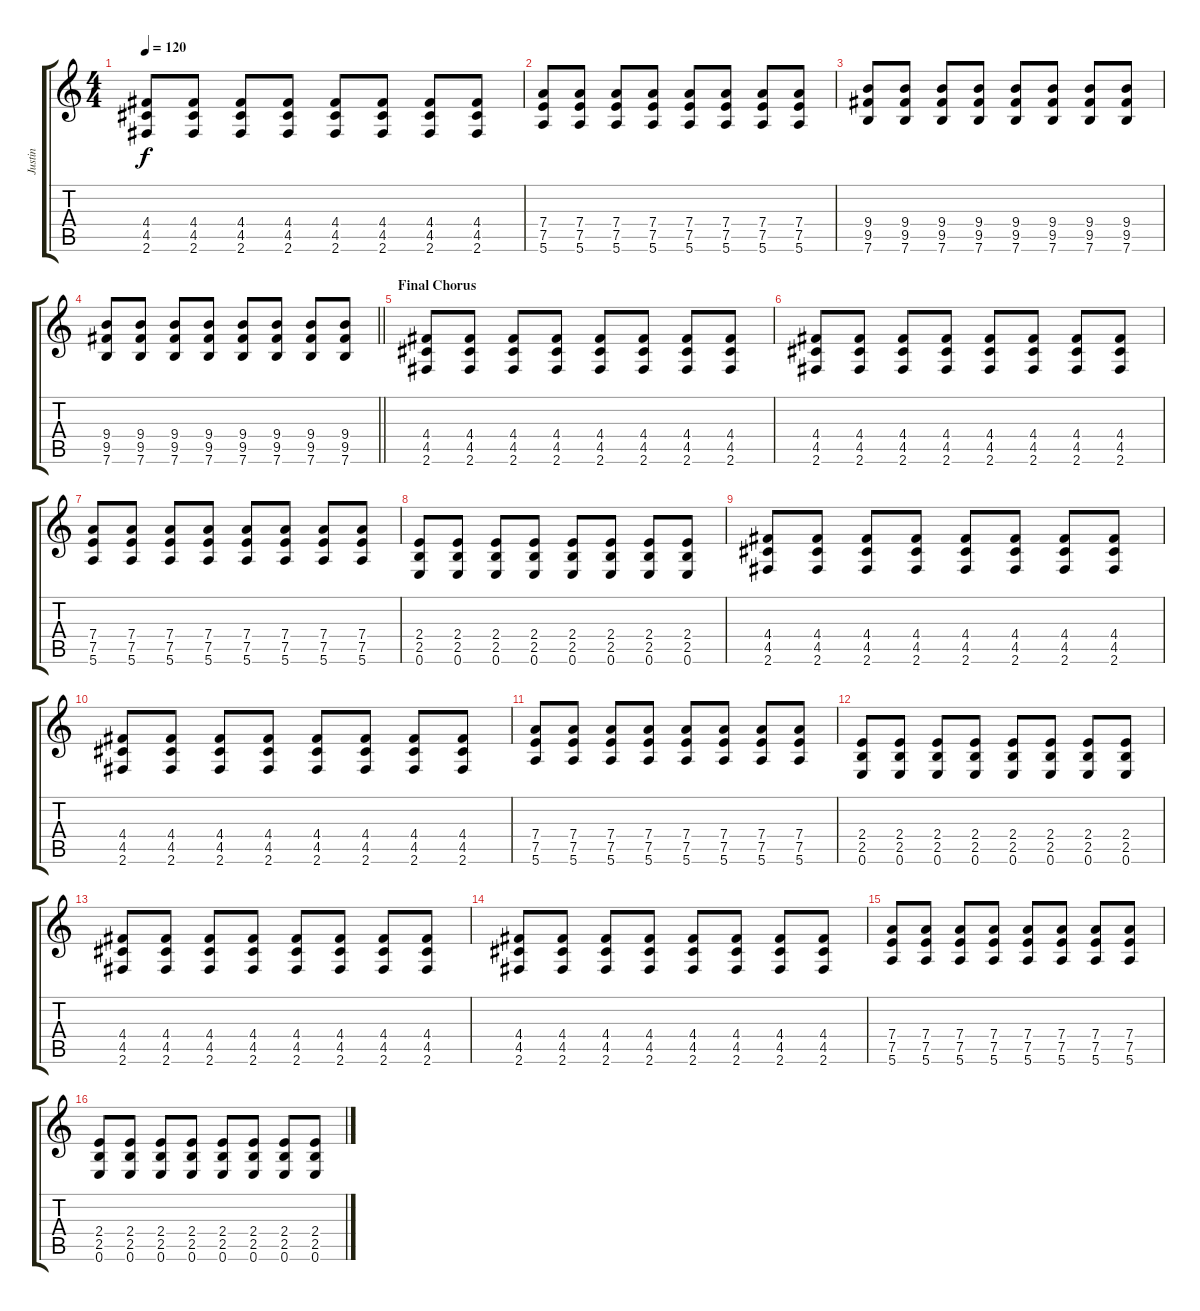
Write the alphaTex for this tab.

\track ("Justin" "Justin") {instrument distortionguitar}
\staff {score tabs}
\tuning (E4 B3 G3 D3 A2 E2) {hide}
\ts (4 4)
\tempo 120
\clef g2
\ks c
(4.4 4.5 2.6).8{dy f} (4.4 4.5 2.6).8 (4.4 4.5 2.6).8 (4.4 4.5 2.6).8 (4.4 4.5 2.6).8 (4.4 4.5 2.6).8 (4.4 4.5 2.6).8 (4.4 4.5 2.6).8 |
(7.4 7.5 5.6).8 (7.4 7.5 5.6).8 (7.4 7.5 5.6).8 (7.4 7.5 5.6).8 (7.4 7.5 5.6).8 (7.4 7.5 5.6).8 (7.4 7.5 5.6).8 (7.4 7.5 5.6).8 |
(9.4 9.5 7.6).8 (9.4 9.5 7.6).8 (9.4 9.5 7.6).8 (9.4 9.5 7.6).8 (9.4 9.5 7.6).8 (9.4 9.5 7.6).8 (9.4 9.5 7.6).8 (9.4 9.5 7.6).8 |
\barLineRight lightlight
(9.4 9.5 7.6).8 (9.4 9.5 7.6).8 (9.4 9.5 7.6).8 (9.4 9.5 7.6).8 (9.4 9.5 7.6).8 (9.4 9.5 7.6).8 (9.4 9.5 7.6).8 (9.4 9.5 7.6).8 |
\section ("" "Final Chorus")
(4.4 4.5 2.6).8 (4.4 4.5 2.6).8 (4.4 4.5 2.6).8 (4.4 4.5 2.6).8 (4.4 4.5 2.6).8 (4.4 4.5 2.6).8 (4.4 4.5 2.6).8 (4.4 4.5 2.6).8 |
(4.4 4.5 2.6).8 (4.4 4.5 2.6).8 (4.4 4.5 2.6).8 (4.4 4.5 2.6).8 (4.4 4.5 2.6).8 (4.4 4.5 2.6).8 (4.4 4.5 2.6).8 (4.4 4.5 2.6).8 |
(7.4 7.5 5.6).8 (7.4 7.5 5.6).8 (7.4 7.5 5.6).8 (7.4 7.5 5.6).8 (7.4 7.5 5.6).8 (7.4 7.5 5.6).8 (7.4 7.5 5.6).8 (7.4 7.5 5.6).8 |
(2.4 2.5 0.6).8 (2.4 2.5 0.6).8 (2.4 2.5 0.6).8 (2.4 2.5 0.6).8 (2.4 2.5 0.6).8 (2.4 2.5 0.6).8 (2.4 2.5 0.6).8 (2.4 2.5 0.6).8 |
(4.4 4.5 2.6).8 (4.4 4.5 2.6).8 (4.4 4.5 2.6).8 (4.4 4.5 2.6).8 (4.4 4.5 2.6).8 (4.4 4.5 2.6).8 (4.4 4.5 2.6).8 (4.4 4.5 2.6).8 |
(4.4 4.5 2.6).8 (4.4 4.5 2.6).8 (4.4 4.5 2.6).8 (4.4 4.5 2.6).8 (4.4 4.5 2.6).8 (4.4 4.5 2.6).8 (4.4 4.5 2.6).8 (4.4 4.5 2.6).8 |
(7.4 7.5 5.6).8 (7.4 7.5 5.6).8 (7.4 7.5 5.6).8 (7.4 7.5 5.6).8 (7.4 7.5 5.6).8 (7.4 7.5 5.6).8 (7.4 7.5 5.6).8 (7.4 7.5 5.6).8 |
(2.4 2.5 0.6).8 (2.4 2.5 0.6).8 (2.4 2.5 0.6).8 (2.4 2.5 0.6).8 (2.4 2.5 0.6).8 (2.4 2.5 0.6).8 (2.4 2.5 0.6).8 (2.4 2.5 0.6).8 |
(4.4 4.5 2.6).8 (4.4 4.5 2.6).8 (4.4 4.5 2.6).8 (4.4 4.5 2.6).8 (4.4 4.5 2.6).8 (4.4 4.5 2.6).8 (4.4 4.5 2.6).8 (4.4 4.5 2.6).8 |
(4.4 4.5 2.6).8 (4.4 4.5 2.6).8 (4.4 4.5 2.6).8 (4.4 4.5 2.6).8 (4.4 4.5 2.6).8 (4.4 4.5 2.6).8 (4.4 4.5 2.6).8 (4.4 4.5 2.6).8 |
(7.4 7.5 5.6).8 (7.4 7.5 5.6).8 (7.4 7.5 5.6).8 (7.4 7.5 5.6).8 (7.4 7.5 5.6).8 (7.4 7.5 5.6).8 (7.4 7.5 5.6).8 (7.4 7.5 5.6).8 |
(2.4 2.5 0.6).8 (2.4 2.5 0.6).8 (2.4 2.5 0.6).8 (2.4 2.5 0.6).8 (2.4 2.5 0.6).8 (2.4 2.5 0.6).8 (2.4 2.5 0.6).8 (2.4 2.5 0.6).8
